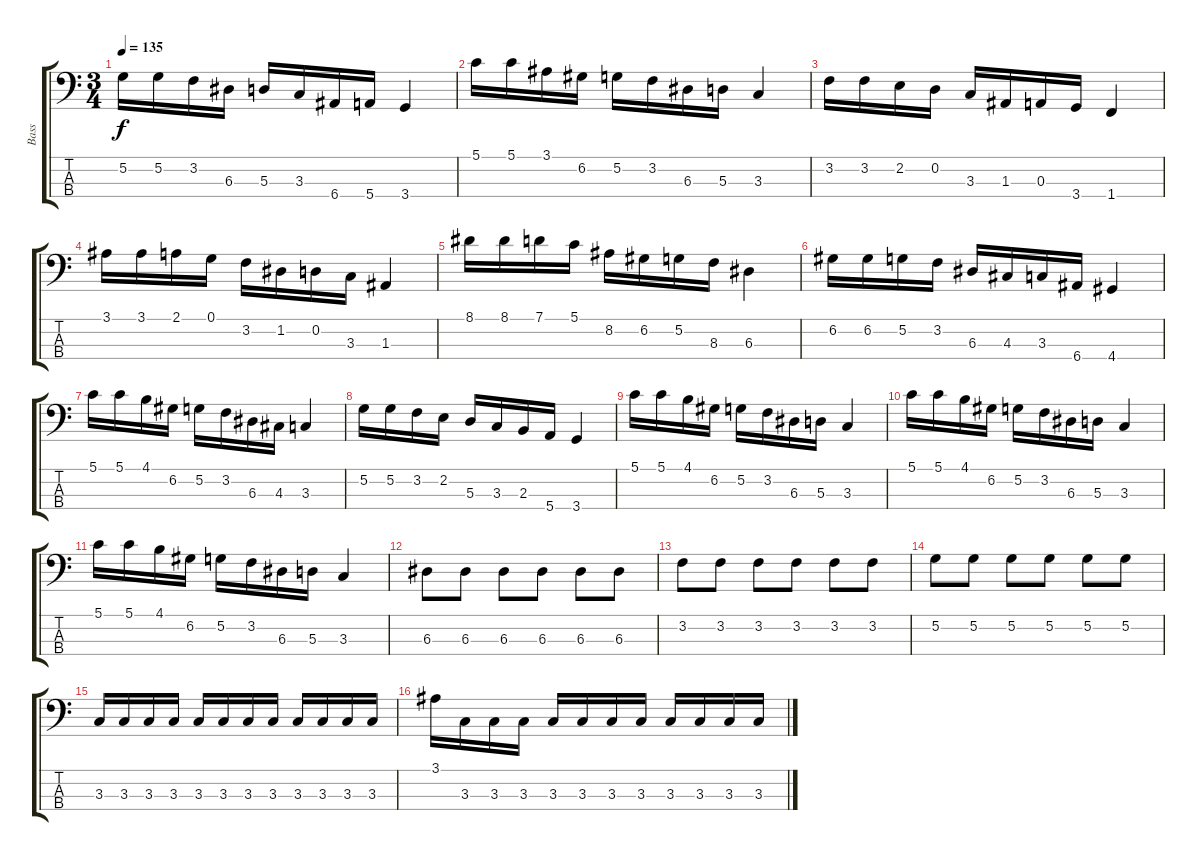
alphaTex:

\track ("Bass" "Bass") {instrument electricbasspick}
\staff {score tabs}
\tuning (G2 D2 A1 E1) {hide}
\ts (3 4)
\tempo 135
\clef f4
\ks c
5.2.16{dy f} 5.2.16 3.2.16 6.3.16 5.3.16 3.3.16 6.4.16 5.4.16 3.4.4 |
5.1.16 5.1.16 3.1.16 6.2.16 5.2.16 3.2.16 6.3.16 5.3.16 3.3.4 |
3.2.16 3.2.16 2.2.16 0.2.16 3.3.16 1.3.16 0.3.16 3.4.16 1.4.4 |
3.1.16 3.1.16 2.1.16 0.1.16 3.2.16 1.2.16 0.2.16 3.3.16 1.3.4 |
8.1.16 8.1.16 7.1.16 5.1.16 8.2.16 6.2.16 5.2.16 8.3.16 6.3.4 |
6.2.16 6.2.16 5.2.16 3.2.16 6.3.16 4.3.16 3.3.16 6.4.16 4.4.4 |
5.1.16 5.1.16 4.1.16 6.2.16 5.2.16 3.2.16 6.3.16 4.3.16 3.3.4 |
5.2.16 5.2.16 3.2.16 2.2.16 5.3.16 3.3.16 2.3.16 5.4.16 3.4.4 |
5.1.16 5.1.16 4.1.16 6.2.16 5.2.16 3.2.16 6.3.16 5.3.16 3.3.4 |
5.1.16 5.1.16 4.1.16 6.2.16 5.2.16 3.2.16 6.3.16 5.3.16 3.3.4 |
5.1.16 5.1.16 4.1.16 6.2.16 5.2.16 3.2.16 6.3.16 5.3.16 3.3.4 |
6.3.8 6.3.8 6.3.8 6.3.8 6.3.8 6.3.8 |
3.2.8 3.2.8 3.2.8 3.2.8 3.2.8 3.2.8 |
5.2.8 5.2.8 5.2.8 5.2.8 5.2.8 5.2.8 |
3.3.16 3.3.16 3.3.16 3.3.16 3.3.16 3.3.16 3.3.16 3.3.16 3.3.16 3.3.16 3.3.16 3.3.16 |
3.1.16 3.3.16 3.3.16 3.3.16 3.3.16 3.3.16 3.3.16 3.3.16 3.3.16 3.3.16 3.3.16 3.3.16
